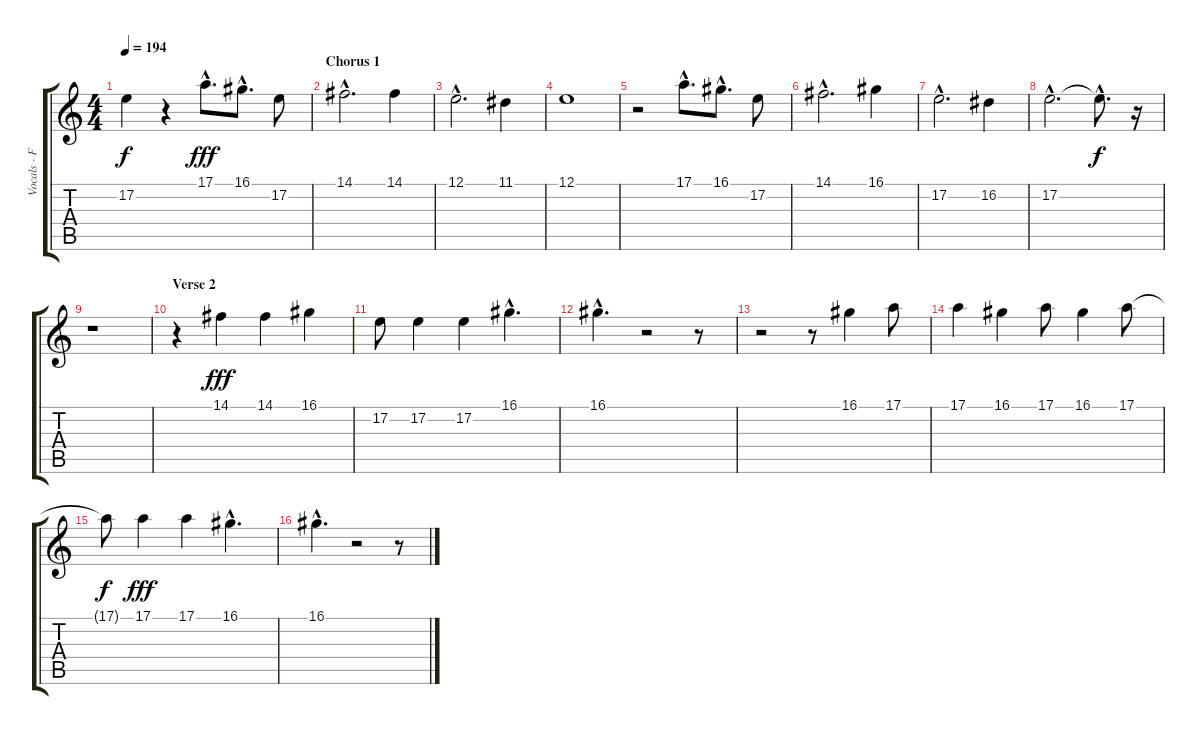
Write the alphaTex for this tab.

\track ("Vocals - Fat Mike" "Vocals - F") {instrument lead6voice}
\staff {score tabs}
\tuning (E4 B3 G3 D3 A2 E2) {hide}
\ts (4 4)
\tempo 194
\clef g2
\ks c
17.2{t}.4{dy f} r.4 17.1{hac}.8{d dy fff} 16.1{hac}.8{d} 17.2.8 |
\section ("" "Chorus 1")
14.1{hac}.2{d} 14.1.4 |
12.1{hac}.2{d} 11.1.4 |
12.1.1 |
r.2 17.1{hac}.8{d} 16.1{hac}.8{d} 17.2.8 |
14.1{hac}.2{d} 16.1.4 |
17.2{hac}.2{d} 16.2.4 |
17.2{hac}.2{d} 17.2{hac t}.8{d dy f} r.16 |
r.1 |
\section ("" "Verse 2")
r.4 14.1.4{dy fff} 14.1.4 16.1.4 |
17.2.8 17.2.4 17.2.4 16.1{hac}.4{d} |
16.1{hac}.4{d} r.2 r.8 |
r.2 r.8 16.1.4 17.1.8 |
17.1.4 16.1.4 17.1.8 16.1.4 17.1.8 |
17.1{t}.8{dy f} 17.1.4{dy fff} 17.1.4 16.1{hac}.4{d} |
16.1{hac}.4{d} r.2 r.8
